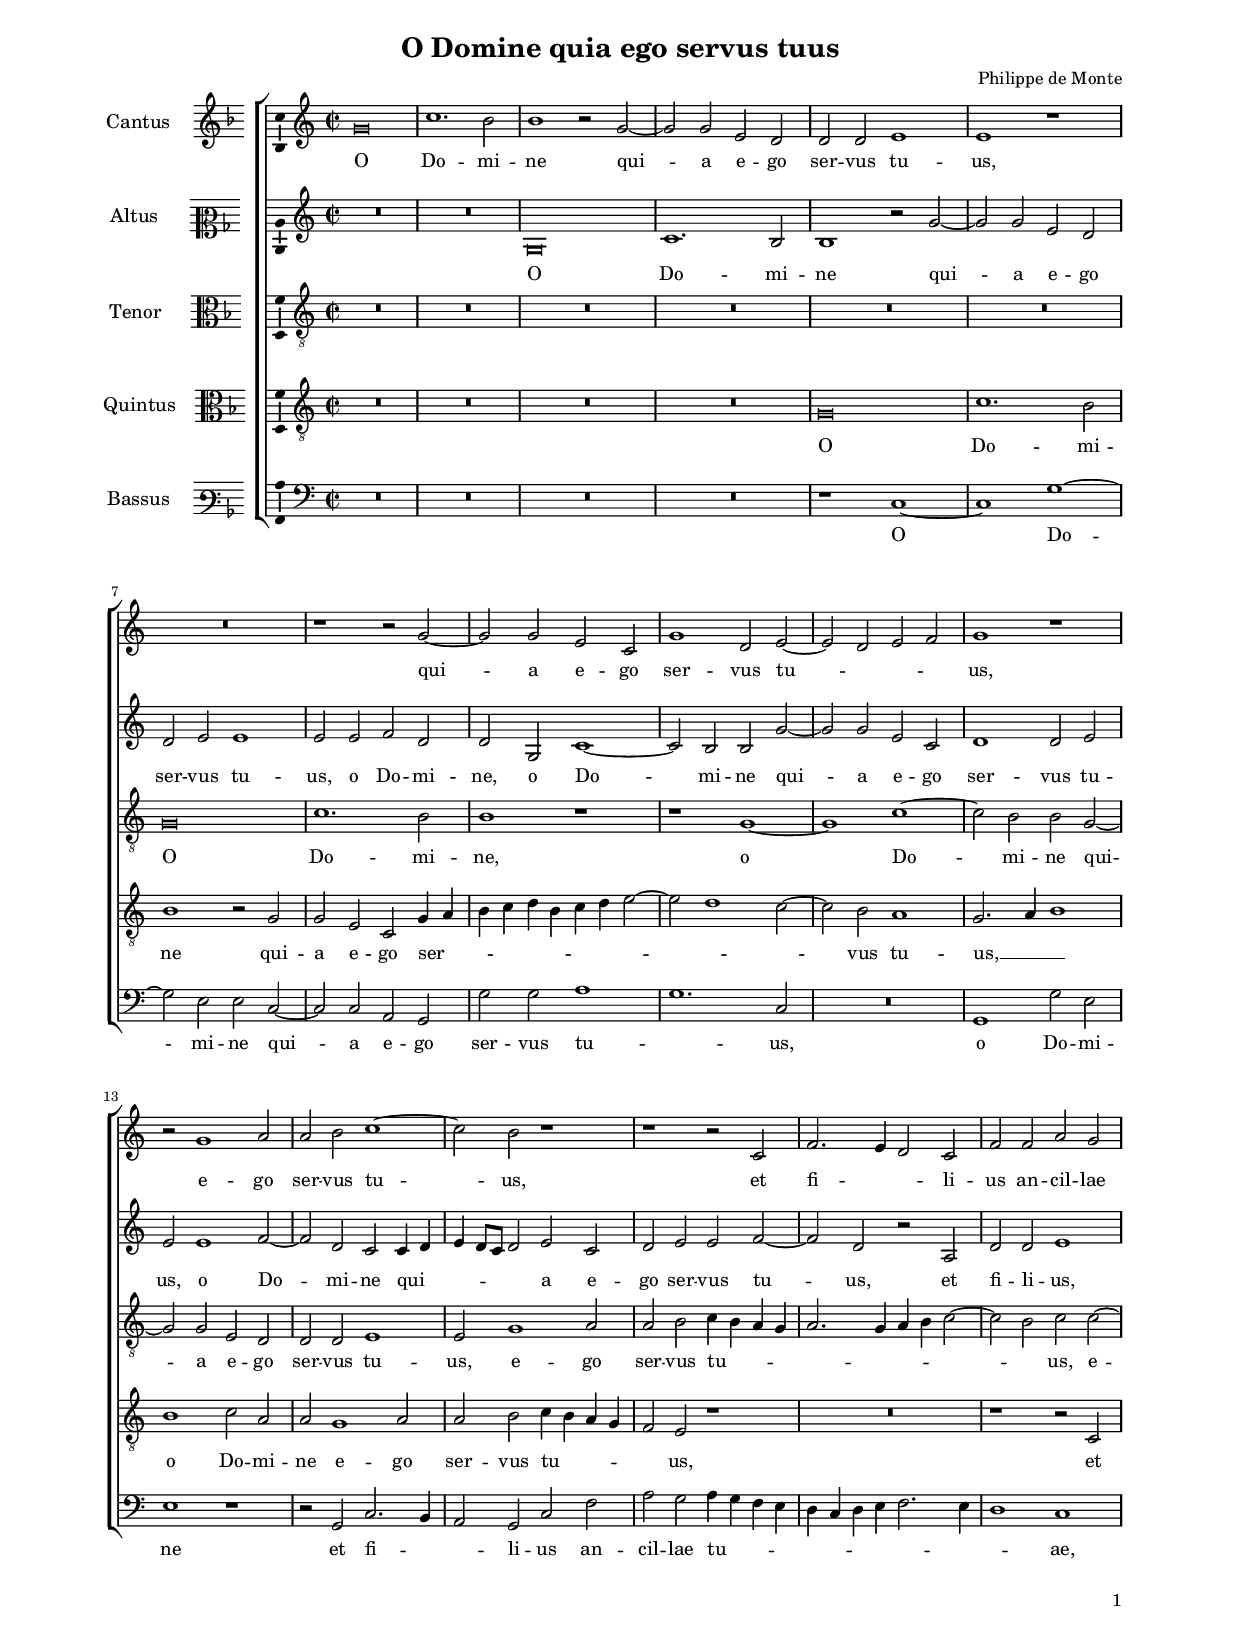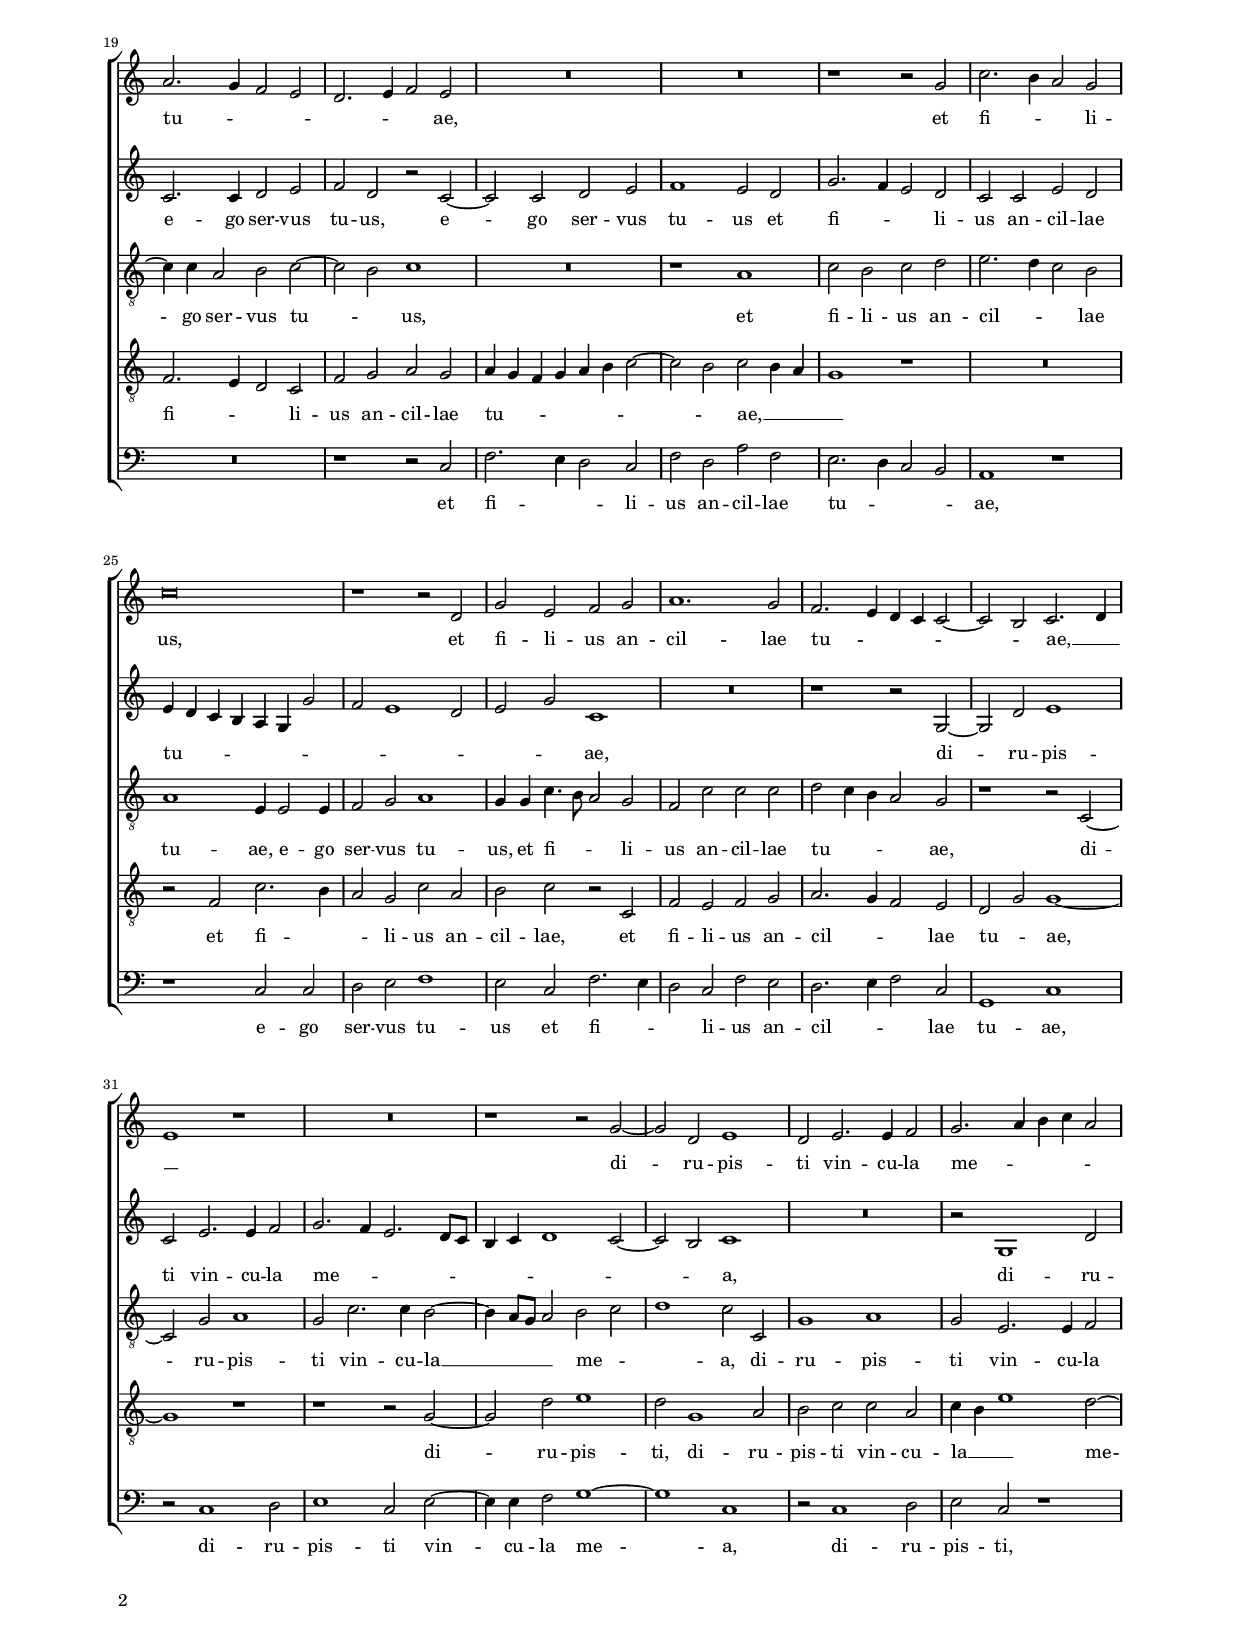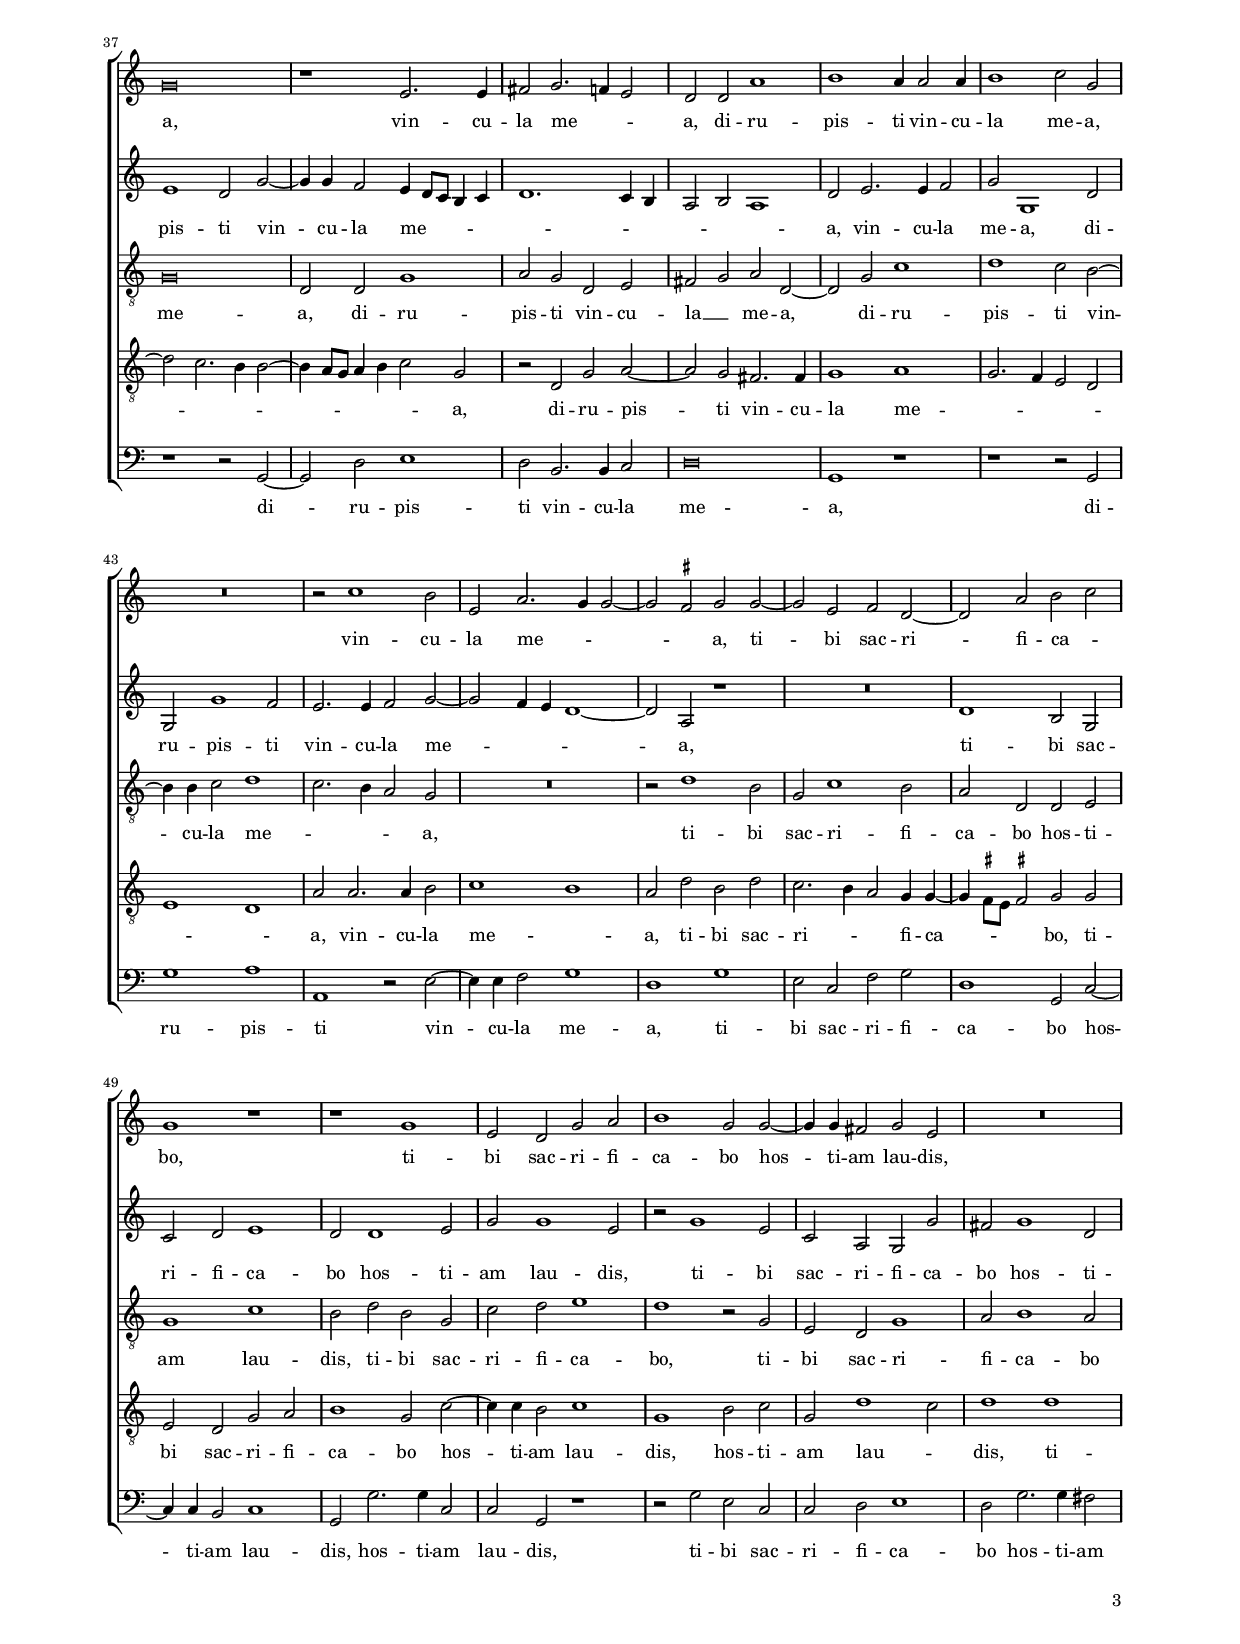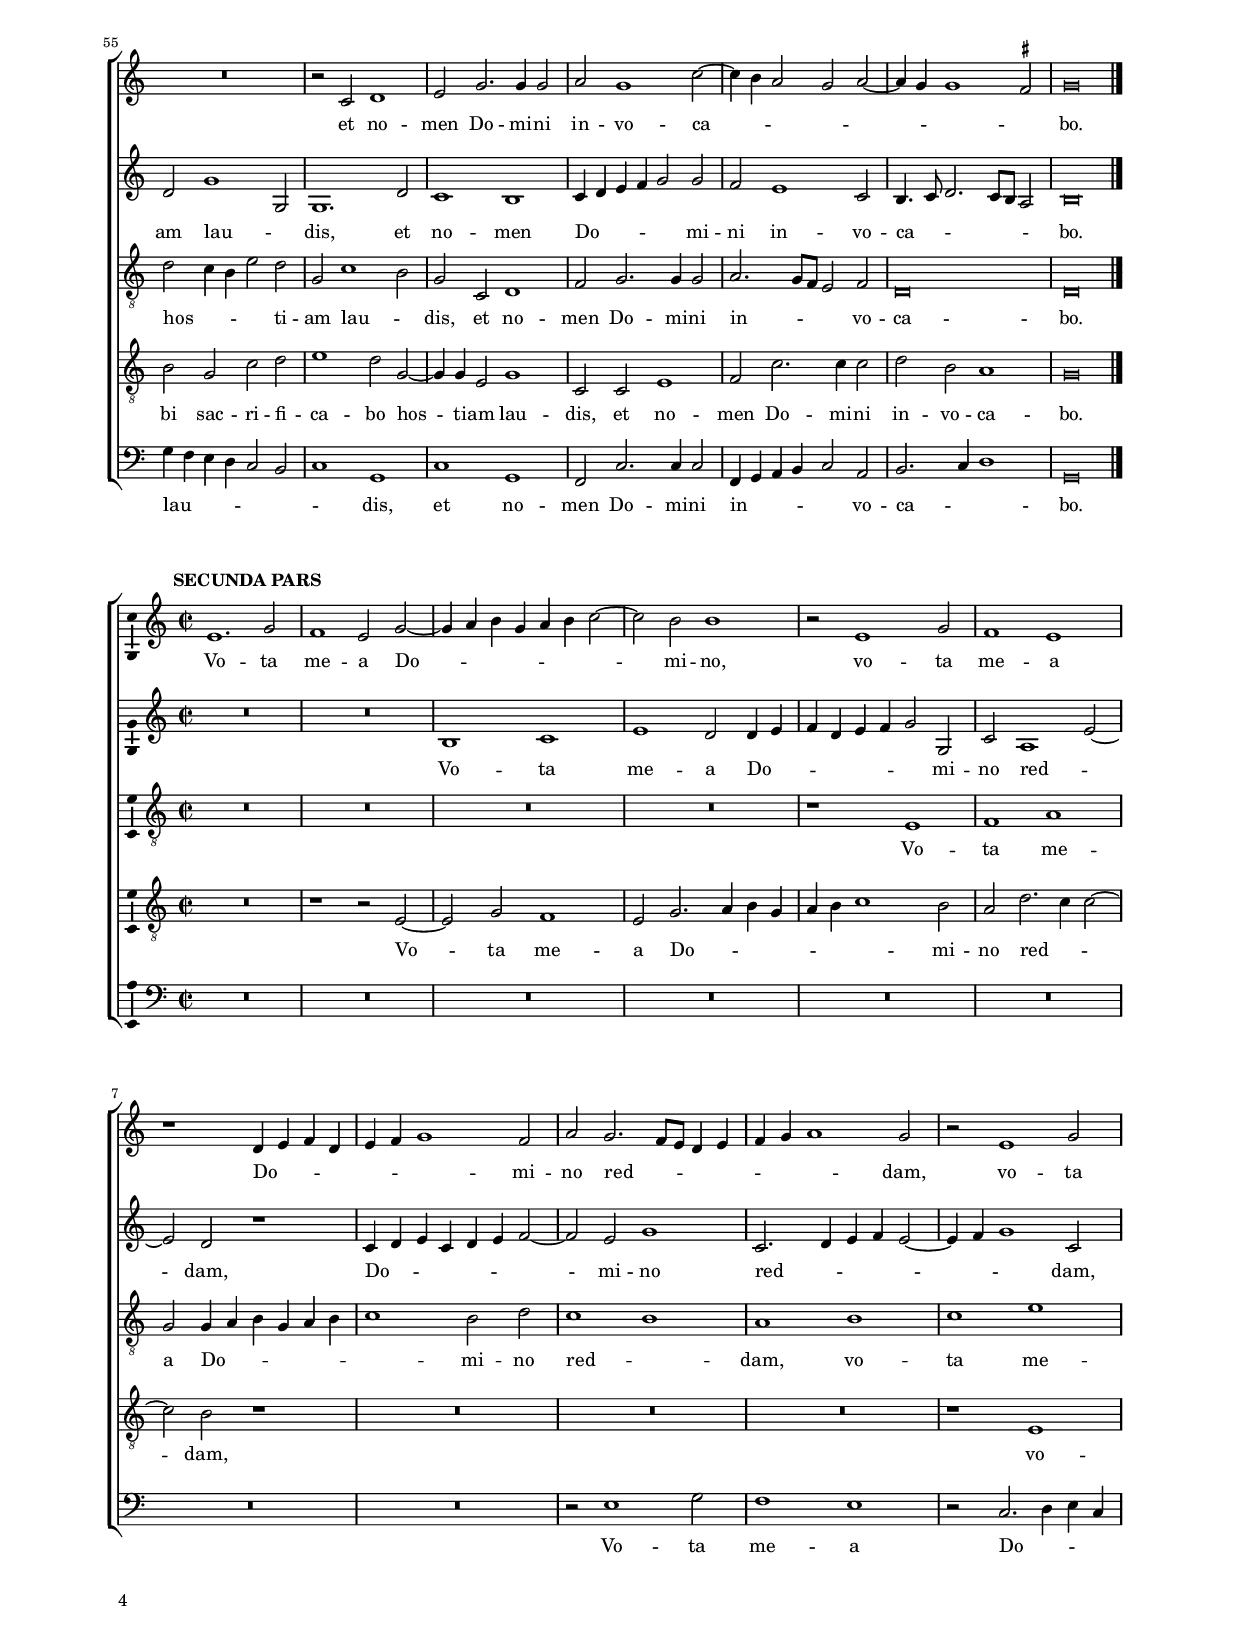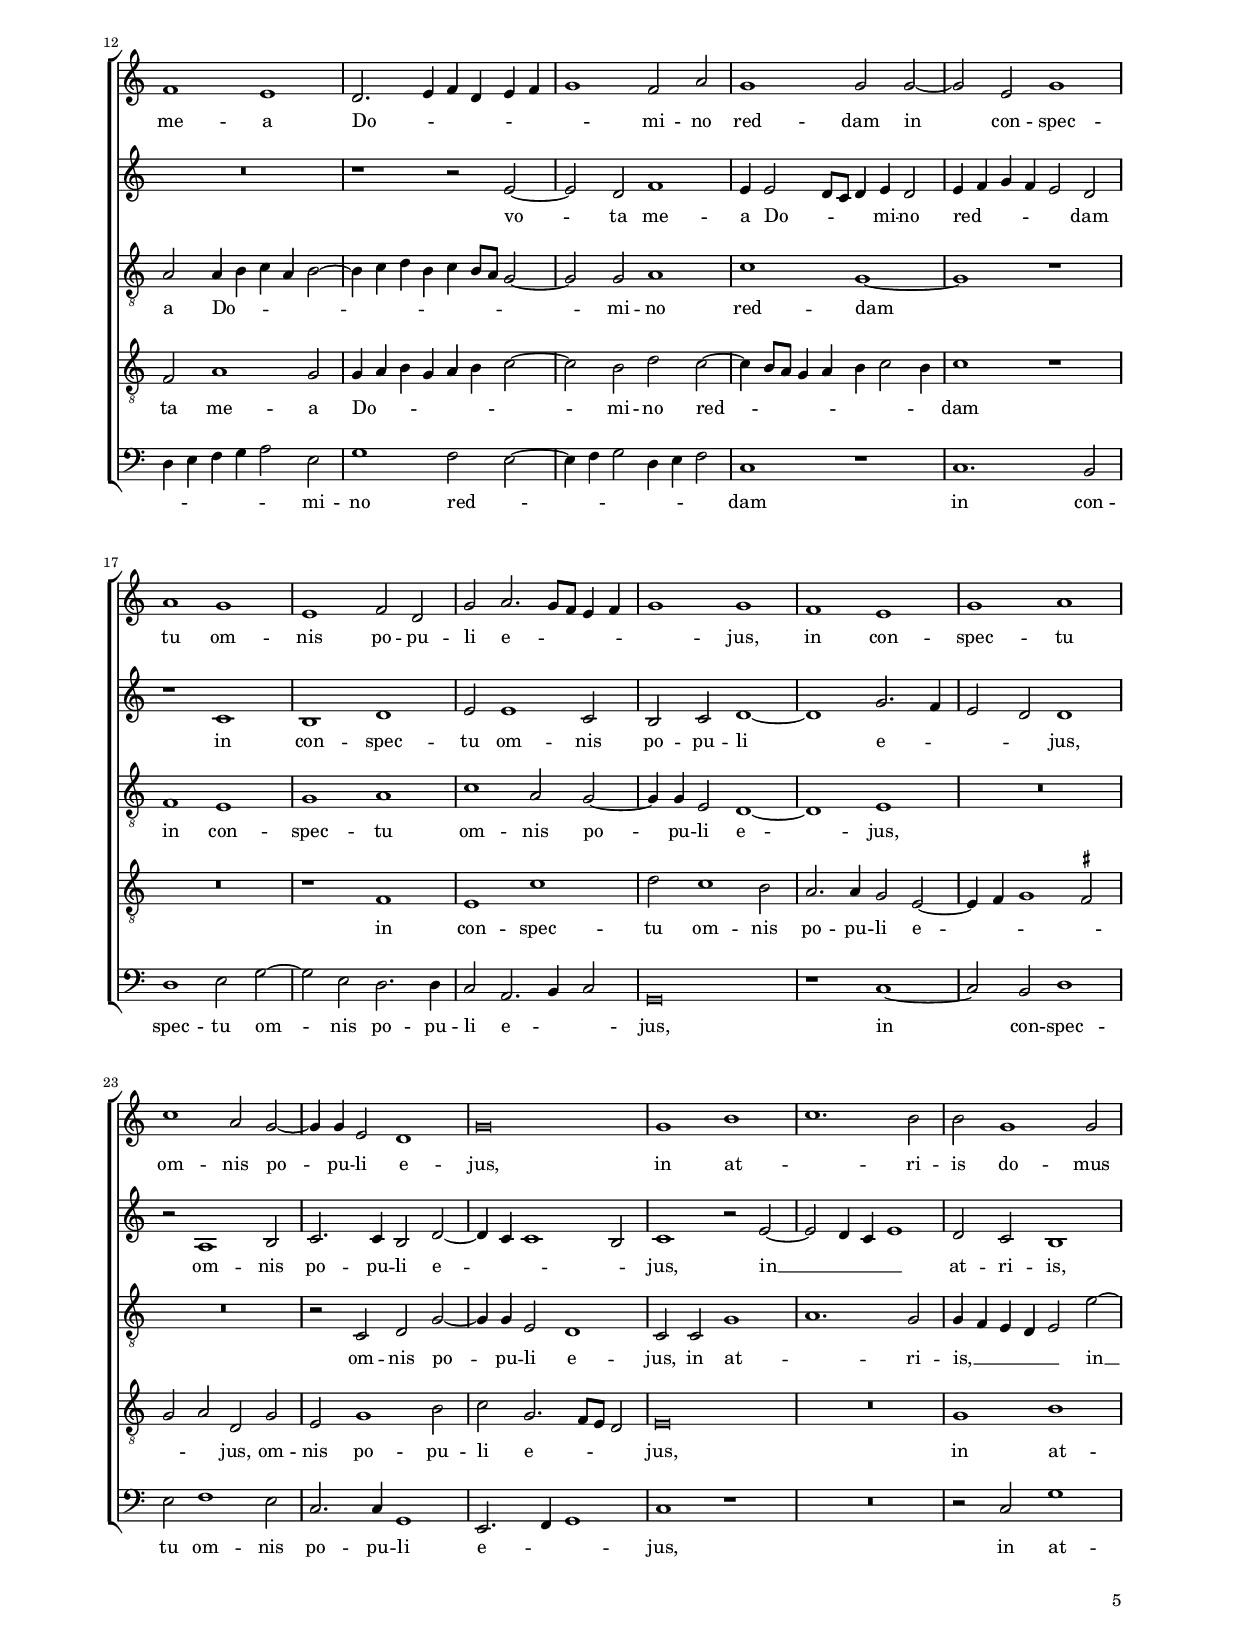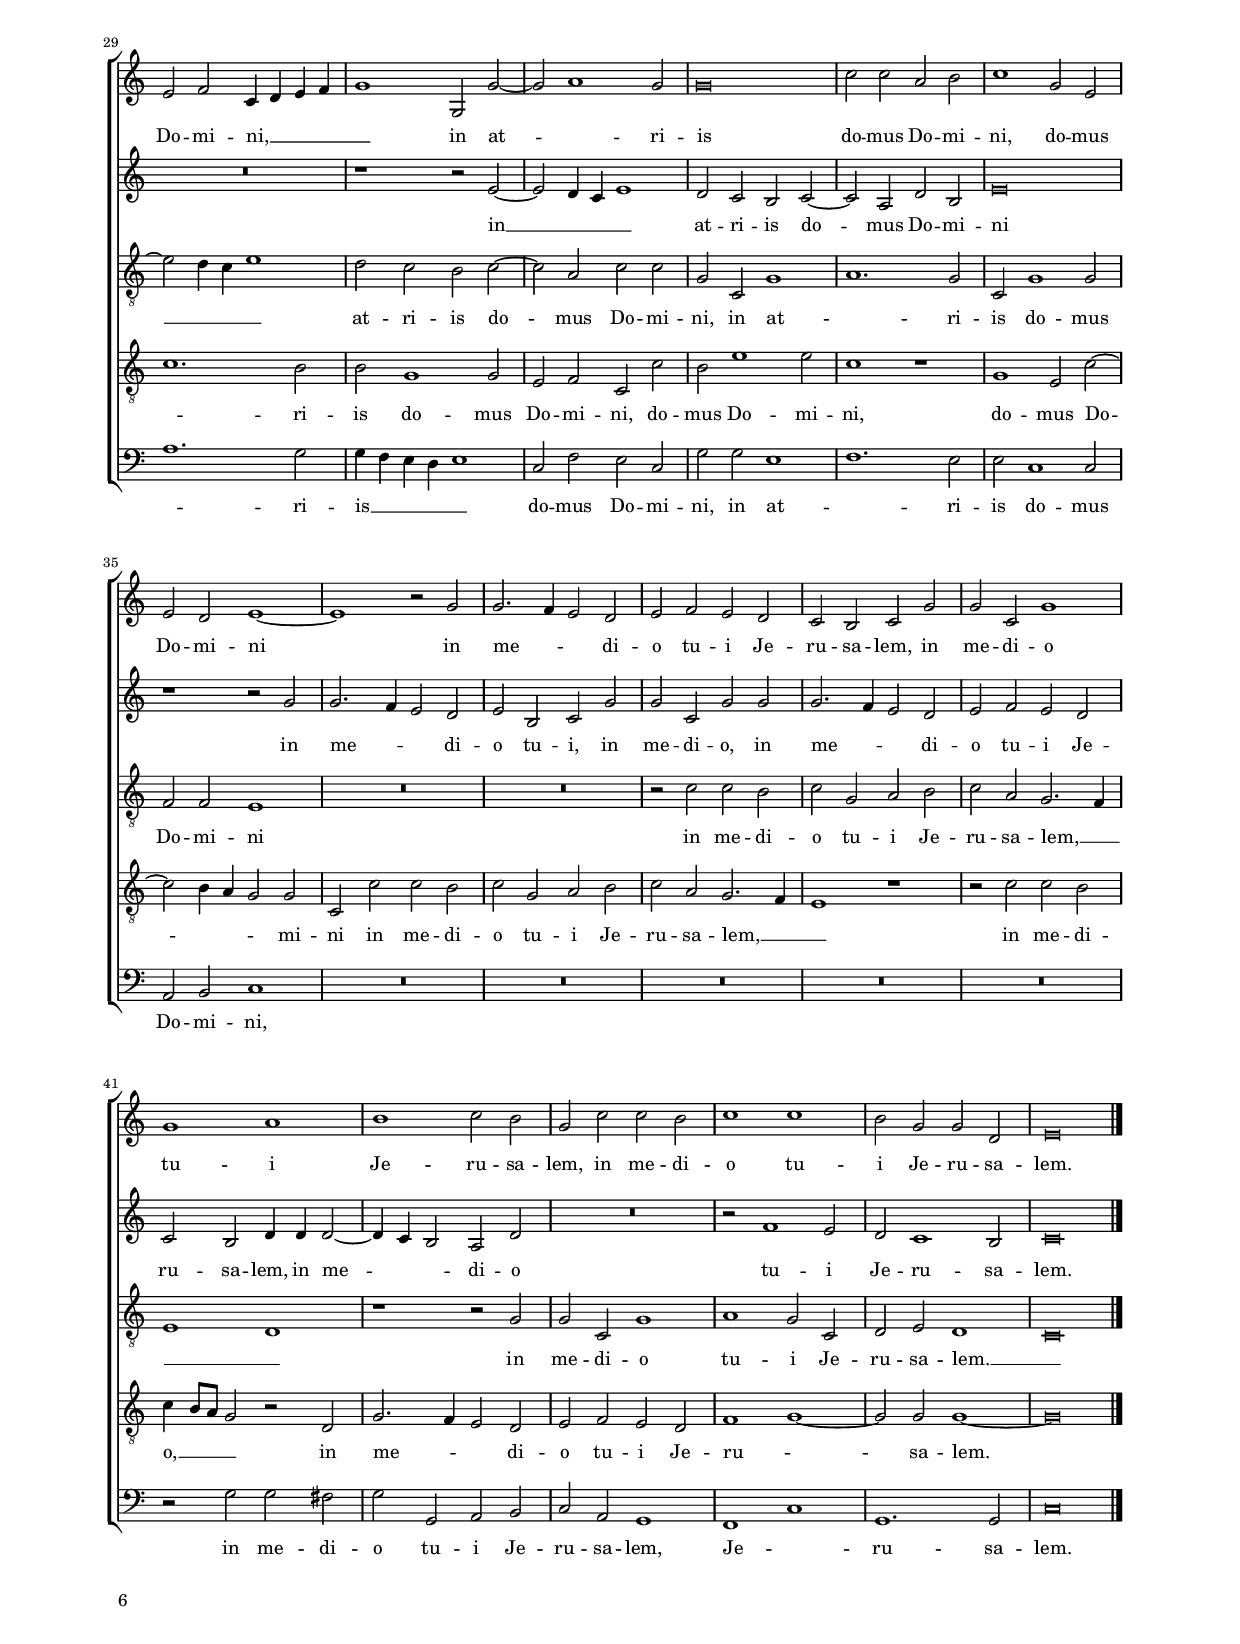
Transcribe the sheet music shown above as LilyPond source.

\header
{
  title="O Domine quia ego servus tuus"
  composer="Philippe de Monte"
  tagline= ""
}

\version "2.22.1"
\language deutsch
#(set-global-staff-size 15)
% #(set-default-paper-size "letter")
#(ly:set-option 'point-and-click #f)

	
	ficta = { \once \set suggestAccidentals = ##t }
	
	forget = #(define-music-function (music) (ly:music?) #{
		\accidentalStyle forget
		$music
		\accidentalStyle default
		#})
	

\paper
	{
	top-margin = 1.8 \cm
	bottom-margin = 1.2 \cm
	left-margin = 2 \cm
	right-margin = 2 \cm
	ragged-bottom = ##f
	ragged-last-bottom = ##f
	print-page-number = ##f
	score-system-spacing = #'((basic-distance . 16) (minimum-distance . 14) (padding . 5) (strechability . 150))
	system-system-spacing = #'((basic-distance . 16) (minimum-distance . 14) (padding . 5) (strechability . 150))
        oddFooterMarkup=\markup   \fill-line { "" \fromproperty #'page:page-number-string }
        evenFooterMarkup=\markup  \fill-line { \fromproperty #'page:page-number-string "" }
        last-bottom-spacing = #'((basic-distance . 12) (minimum-distance . 7) (padding . 4))
%	systems-per-page = 3
%	page-count = 6
%	min-systems-per-page = 3
	}

global = {
	\key f \major
	\time 2/2 \set Score.measureLength = #(ly:make-moment 2/1)
        \set Score.tempoHideNote = ##t
        \tempo 2 = 90
        \skip 1*2*61 \bar "|."
	}
	

incipitcantus = \markup { \score {
	{
	\set Staff.instrumentName = \markup { \fontsize #1 "Cantus" }
	\key f \major
	\clef violin
	s4 \bar ""
	}
	\layout  {
	raggedright = ##t
	indent = 1.8 \cm
	line-width = 2.5 \cm
	\context { \Staff \remove Time_signature_engraver }
	\override Staff.Clef.Y-extent = #'(0 . 0)
	}} \hspace #1 }
      
      
incipitaltus = \markup { \score {
	{
	\set Staff.instrumentName = \markup { \fontsize #1 "Altus" }
	\key f \major
	\clef mezzosoprano
	s4 \bar ""
	}
	\layout  {
	raggedright = ##t
	indent = 1.8 \cm
	line-width = 2.5 \cm
	\context { \Staff \remove Time_signature_engraver }
	\override Staff.Clef.Y-extent = #'(0 . 0)
	}} \hspace #1 }


incipittenor = \markup { \score {
	{
	\set Staff.instrumentName = \markup { \fontsize #1 "Tenor" }
	\key f \major
	\clef alto
	s4 \bar ""
	}
	\layout  {
	raggedright = ##t
	indent = 1.8 \cm
	line-width = 2.5 \cm
	\context { \Staff \remove Time_signature_engraver }
	\override Staff.Clef.Y-extent = #'(0 . 0)
	}} \hspace #1 }
      
      
incipitquintus = \markup { \score {
	{
	\set Staff.instrumentName = \markup { \fontsize #1 "Quintus" }
	\key f \major
	\clef alto
	s4 \bar ""
	}
	\layout  {
	raggedright = ##t
	indent = 1.8 \cm
	line-width = 2.5 \cm
	\context { \Staff \remove Time_signature_engraver }
	\override Staff.Clef.Y-extent = #'(0 . 0)
	}} \hspace #1 }
      
      
incipitbassus = \markup { \score {
	{
	\set Staff.instrumentName = \markup { \fontsize #1 "Bassus" }
	\key f \major
	\clef varbaritone
	s4 \bar ""
	}
	\layout  {
	raggedright = ##t
	indent = 1.8 \cm
	line-width = 2.5 \cm
	\context { \Staff \remove Time_signature_engraver }
	\override Staff.Clef.Y-extent = #'(0 . 0)
	}} \hspace #1 }


cantus =  \relative c''
	{
	c\breve
	f1. e2
	e1 r2 c~
	c2 c a g
%5
	g2 g a1 |
	a1 r
	R\breve
	r1 r2 c~
	c2 c a f
%10
	c'1 g2 a~ |
	a2 g a b
	c1 r
	r2 c1 d2
	d2 e f1~
%15
	f2 e r1 |
	r1 r2 f,
	b2. a4 g2 f
	b2 b d c
	d2. c4 b2 a
%20
	g2. a4 b2 a |
	R\breve
	R\breve
	r1 r2 c
	f2. e4 d2 c
%25
	f\breve |
	r1 r2 g,
	c2 a b c
	d1. c2
	b2. a4 g f f2~
%30
	f2 e f2. g4 |
	a1 r
	R\breve
	r1 r2 c~
	c2 g a1
%35
	g2 a2. a4 b2 |
	c2. d4 e f d2
	c\breve
    r1 a2. a4	
	h2 c2. b4 a2
%40
	g2 g d'1 |
	e1 d4 d2 d4
	e1 f2 c
	R\breve
	r2 f1 e2
%45
	a,2 d2. c4 c2~ |
	c2 \ficta h c c~
	c2 a b g~
	g2 d' e f
	c1 r
%50
	r1 c |
	a2 g c d
	e1 c2 c~
	c4 c h2 c a
	R\breve
%55
	R\breve |
	r2 f g1
	a2 c2. c4 c2
	d2 c1 f2~
	f4 e d2 c d~
%60
	d4 c c1 \ficta h2 |
	c\breve |
	}


altus =  \relative c'
    {
	R\breve
	R\breve
	c\breve
	f1. e2
%5
	e1 r2 c'~ |
	c2 c a g
	g2 a a1
	a2 a b g
	g2 c, f1~
%10
	f2 e e c'~ |
	c2 c a f
	g1 g2 a
	a2 a1 b2~
	b2 g f f4 g
%15
	a4 g8 f g2 a f |
	g2 a a b~
	b2 g r d
	g2 g a1
	f2. f4 g2 a
%20
	b2 g r f~ |
	f2 f g a
	b1 a2 g
	c2. b4 a2 g
	f2 f a g
%25
	a4 g f e d c c'2 |
	b2 a1 g2 |
	a2 c f,1
	R\breve
	r1 r2 c~
%30
	c2 g' a1 |
	f2 a2. a4 b2
	c2. b4 a2. g8 f
	e4 f g1 f2~
	f2 e f1
%35
	R\breve |
	r2 c1 g'2
	a1 g2 c~
	c4 c b2 a4 g8 f  e4 f
	g1. f4 e
%40
	d2 e d1 |
	g2 a2. a4 b2
	c2 c,1 g'2
	c,2 c'1 b2
	a2. a4 b2 c~
%45
	c2 b4 a g1~ |
	g2 d r1
	R\breve
	g1 e2 c
	f2 g a1
%50
	g2 g1 a2 |
	c2 c1 a2
	r2 c1 a2
	f2 d c c'
	h2 c1 g2
%55
	g2 c1 c,2 |
	c1. g'2
	f1 e
	f4 g a b c2 c
	b2 a1 f2
%60
	e4. f8 g2. f8 e d2 |
	e\breve |
	}


tenor =  \relative c'
	{
	R\breve
	R\breve
	R\breve
	R\breve
%5
	R\breve |
	R\breve
	c\breve
	f1. e2
	e1 r
%10
	r1 c~ |
	c1 f~
	f2 e e c~
	c2 c a g
	g2 g a1
%15
	a2 c1 d2 |
	d2 e f4 e d c
	d2. c4 d e f2~
	f2 e f f~
	f4 f d2 e f~
%20
	f2 e f1 |
	R\breve
	r1 d
	f2 e f g
	a2. g4 f2 e
%25
	d1 a4 a2 a4 |
	b2 c d1
	c4 c f4. e8 d2 c
	b2 f' f f
	g2 f4 e d2 c
%30
	r1 r2 f,~ |
	f2 c' d1
	c2 f2. f4 e2~
	e4 d8 c d2 e f
	g1 f2 f,
%35
	c'1 d |
	c2 a2. a4 b2
	c\breve
	g2 g c1
	d2 c g a
%40
	h2 c d g,~ |
	g2 c f1
	g1 f2 e~
	e4 e f2 g1
	f2. e4 d2 c
%45
	R\breve |
	r2 g'1 e2
	c2 f1 e2
	d2 g, g a
	c1 f
%50
	e2 g e c |
	f2 g a1
	g1 r2 c,
	a2 g c1
	d2 e1 d2
%55
	g2 f4 e a2 g |
	c,2 f1 e2
	c2 f, g1
	b2 c2. c4 c2
	d2. c8 b a2 b
%60
	g\breve |
	g\breve |
	}


quintus  =  \relative c'
	{
	R\breve
	R\breve
	R\breve
	R\breve
%5
	c\breve |
	f1. e2
	e1 r2 c
	c2 a f c'4 d
	e4 f g e f g a2~
%10
	a2 g1 f2~ |
	f2 e d1
	c2. d4 e1
	e1 f2 d
	d2 c1 d2
%15
	d2 e f4 e d c |
	b2 a r1
	R\breve
	r1 r2 f
	b2. a4 g2 f
%20
	b2 c d c |
	d4 c b c d e f2~
	f2 e f e4 d
	c1 r
	R\breve
%25
	r2 b f'2. e4 |
	d2 c f d
	e2 f r f,
	b2 a b c
	d2. c4 b2 a
%30
	g2 c c1~ |
	c1 r
	r1 r2 c~
	c2 g' a1
	g2 c,1 d2
%35
	e2 f f d |
	f4 e a1 g2~
	g2 f2. e4 e2~
	e4 d8 c d4 e f2 c
	r2 g c d~
%40
	d2 c h2. h4 |
	c1 d
	c2. b4 a2 g
	a1 g
	d'2 d2. d4 e2
%45
	f1 e |
	d2 g e g
	f2. e4 d2 c4 c~
	c4 \stemDown \ficta h8 a \stemNeutral \ficta h!2 c c
	a2 g c d
%50
	e1 c2 f~ |
	f4 f e2 f1
	c1 e2 f
	c2 g'1 f2
	g1 g
%55
	e2 c f g |
	a1 g2 c,~
	c4 c a2 c1
	f,2 f a1
	b2 f'2. f4 f2
%60
	g2 e d1 |
	c\breve |
	}


bassus  =  \relative c
	{
	R\breve
	R\breve
	R\breve
	R\breve
%5
	r1 f~ |
	f1 c'~
	c2 a a f~
	f2 f d c
	c'2 c d1
%10
	c1. f,2 |
	R\breve
	c1 c'2 a
	a1 r
	r2 c, f2. e4
%15
	d2 c f b |
	d2 c d4 c b a
	g4 f g a b2. a4
	g1 f
	R\breve
%20
	r1 r2 f |
	b2. a4 g2 f
	b2 g d' b
	a2. g4 f2 e
	d1 r
%25
	r1 f2 f |
	g2 a b1
	a2 f b2. a4
	g2 f b a
	g2. a4 b2 f
%30
	c1 f |
	r2 f1 g2
	a1 f2 a~
	a4 a b2 c1~
	c1 f,
%35
	r2 f1 g2 |
	a2 f r1
	r1 r2 c~
	c2 g' a1
	g2 e2. e4 f2
%40
	g\breve |
	c,1 r
	r1 r2 c
	c'1 d
	d,1 r2 a'~
%45
	a4 a b2 c1 |
	g1 c
	a2 f b c
	g1 c,2 f~
	f4 f e2 f1
%50
	c2 c'2. c4 f,2 |
	f2 c r1
	r2 c' a f
	f2 g a1
	g2 c2. c4 h2
%55
	c4 b a g f2 e |
	f1 c
	f1 c
	b2 f'2. f4 f2
	b,4 c d e f2 d
%60
	e2. f4 g1 |
	c,\breve |
	}


lyricscantus = \lyricmode {
	O Do -- mi -- ne
    qui -- a e -- go ser -- vus tu -- us,
    qui -- a e -- go ser -- vus tu -- _ _ _ us,
    e -- go ser -- vus tu -- us,
    et fi -- _ _ li -- us an -- cil -- lae tu -- _ _ _ _ _ _ ae,
    et fi -- _ _ li -- us,
    et fi -- li -- us an -- cil -- lae tu -- _ _ _ _ _ ae, __ _ _
    di -- ru -- pis -- ti vin -- cu -- la me -- _ _ _ _ a,
    vin -- cu -- la me -- _ _ a,
    di -- ru -- pis -- ti vin -- cu -- la me -- a,
    vin -- cu -- la me -- _ _ _ a,
    ti -- bi sac -- ri -- fi -- ca -- _ bo,
    ti -- bi sac -- ri -- fi -- ca -- bo
    hos -- ti -- am lau -- dis,
    et no -- men Do -- mi -- ni in -- vo -- ca -- _ _ _ _ _ _ _ bo.
	}


lyricsaltus = \lyricmode {
	O Do -- mi -- ne
    qui -- a e -- go ser -- vus tu -- us,
    o Do -- mi -- ne,
    o Do -- mi -- ne
    qui -- a e -- go ser -- vus tu -- us,
    o Do -- mi -- ne
    qui -- _ _ _ _ _ a e -- go ser -- vus tu -- us,
    et fi -- li -- us,
    e -- go ser -- vus tu -- us,
    e -- go ser -- vus tu -- us
    et fi -- _ _ li -- us an -- cil -- lae tu -- _ _ _ _ _ _ _ _ _ _ _ ae,
    di -- ru -- pis -- ti vin -- cu -- la me -- _ _ _ _ _ _ _ _ _ a,
    di -- ru -- pis -- ti vin -- cu -- la me -- _ _ _ _ _ _ _ _ _ _ a,
    vin -- cu -- la me -- a,
    di -- ru -- pis -- ti vin -- cu -- la me -- _ _ _ a,
    ti -- bi sac -- ri -- fi -- ca -- bo hos -- ti -- am lau -- dis,
    ti -- bi sac -- ri -- fi -- ca -- bo hos -- ti -- am lau -- _ dis,
    et no -- men Do -- _ _ _ _ mi -- ni in -- vo -- ca -- _ _ _ _ _ bo.
	}


lyricstenor = \lyricmode {
	O Do -- mi -- ne,
    o Do -- mi -- ne
    qui -- a e -- go ser -- vus tu -- us,
    e -- go ser -- vus tu -- _ _ _ _ _ _ _ _ _ us,
    e -- go ser -- vus tu -- _ us,
    et fi -- li -- us an -- cil -- _ _ lae tu -- ae,
    e -- go ser -- vus tu -- us,
    et fi -- _ _ li -- us an -- cil -- lae tu -- _ _ _ ae,
    di -- ru -- pis -- ti vin -- cu -- la __ _ _ _ me -- _ _ a,
    di -- ru -- pis -- ti vin -- cu -- la me -- a,
    di -- ru -- pis -- ti vin -- cu -- la __ _ me -- a,
    di -- ru -- pis -- ti vin -- cu -- la me -- _ _ _ a,
    ti -- bi sac -- ri -- fi -- ca -- bo hos -- ti -- am lau -- dis,
    ti -- bi sac -- ri -- fi -- ca -- bo,
    ti -- bi sac -- ri -- fi -- ca -- bo
    hos -- _ _ _ ti -- am lau -- _ dis,
    et no -- men Do -- mi -- ni in -- _ _ _ vo -- ca -- bo.
	}


lyricsquintus = \lyricmode {
	O Do -- mi -- ne
    qui -- a e -- go ser -- _ _ _ _ _ _ _ _ _ _ vus tu -- us, __ _ _ 
    o Do -- mi -- ne
    e -- go ser -- vus tu -- _ _ _ _ us,
    et fi -- _ _ li -- us an -- cil -- lae tu -- _ _ _ _ _ _ _ ae, __ _ _ _
    et fi -- _ _ li -- us an -- cil -- lae,
    et fi -- li -- us an -- cil -- _ _ lae tu -- _ ae,
    di -- ru -- pis -- ti,
    di -- ru -- pis -- ti vin -- cu -- la __ _ _ me -- _ _ _ _ _ _ _ _ a,
    di -- ru -- pis -- ti vin -- cu -- la me -- _ _ _ _ _ _ a,
    vin -- cu -- la me -- _ a,
    ti -- bi sac -- ri -- _ _ fi -- ca -- _ _ _ bo,
    ti -- bi sac -- ri -- fi -- ca -- bo hos -- ti -- am lau -- dis,
    hos -- ti -- am lau -- _ dis,
    ti -- bi sac -- ri -- fi -- ca -- bo hos -- ti -- am lau -- dis,
    et no -- men Do -- mi -- ni in -- vo -- ca -- bo.
	}


lyricsbassus = \lyricmode {
	O Do -- mi -- ne
    qui -- a e -- go ser -- vus tu -- _ us,
    o Do -- mi -- ne
    et fi -- _ _ li -- us an -- cil -- lae tu -- _ _ _ _ _ _ _ _ _ _ ae,
    et fi -- _ _ li -- us an -- cil -- lae tu -- _ _ _ ae,
    e -- go ser -- vus tu -- us
    et fi -- _ _ li -- us an -- cil -- _ _ lae tu -- ae,
    di -- ru -- pis -- ti vin -- cu -- la me -- a,
    di -- ru -- pis -- ti,
    di -- ru -- pis -- ti vin -- cu -- la me -- a,
    di -- ru -- pis -- ti vin -- cu -- la me -- a,
    ti -- bi sac -- ri -- fi -- ca -- bo hos -- ti -- am lau -- dis,
    hos -- ti -- am lau -- dis,
    ti -- bi sac -- ri -- fi -- ca -- bo hos -- ti -- am lau -- _ _ _ _ _ _ dis,
    et no -- men Do -- mi -- ni in -- _ _ _ _ vo -- ca -- _ _ bo.
	}


\score
{  
	\transpose f c {
	\new ChoirStaff \with { \override StaffGrouper.staff-staff-spacing.basic-distance = #12 }
	<<

	\new Staff << \global
	\new Voice="v1" {
		\set Staff.instrumentName=\incipitcantus
		\set Staff.midiInstrument = "reed organ"
		\clef violin
		\cantus }
	\new Lyrics \lyricsto "v1" {\lyricscantus }
	>>


	\new Staff << \global
	\new Voice="v2" {
		\set Staff.instrumentName=\incipitaltus
		\set Staff.midiInstrument = "reed organ"
                \clef violin % "G_8"
		\altus}
	\new Lyrics \lyricsto "v2" {\lyricsaltus }
	>>


	\new Staff << \global
	\new Voice="v3" {
		\set Staff.instrumentName=\incipittenor
		\set Staff.midiInstrument = "reed organ"
		\clef "G_8"
		\tenor }
	\new Lyrics \lyricsto "v3" {\lyricstenor }
	>>


	\new Staff << \global
	\new Voice="v5" {
		\set Staff.instrumentName=\incipitquintus
		\set Staff.midiInstrument = "reed organ"
		\clef "G_8"
		\quintus}
	\new Lyrics \lyricsto "v5" {\lyricsquintus }
	>>


	\new Staff << \global
	\new Voice="v4" {
		\set Staff.instrumentName=\incipitbassus
		\set Staff.midiInstrument = "reed organ"
		\clef bass
		\bassus }
	\new Lyrics \lyricsto "v4" {\lyricsbassus}
	>>

	>>
	} % transpose

	\layout
	{
	indent = 2.5 \cm
	\context { \Staff \override TimeSignature.break-visibility = #end-of-line-invisible }
	\context { \Lyrics \override VerticalAxisGroup.nonstaff-relatedstaff-spacing.padding = #1.4 }
%	\context { \Lyrics \override LyricText.font-size = #1 }
	\context { \Staff \consists "Ambitus_engraver" }
	\context { \Score \override BarNumber.padding = #2 }
	\context { \Voice \override NoteHead.style = #'baroque }
	}


\midi
	{
	}

}

%%%%%%%%%%%%%%%%%%%%  SECUNDA PARS %%%%%%%%%%%%%%%%%%%%


global = {
	\key f \major
	\time 2/2 \set Score.measureLength = #(ly:make-moment 2/1)
        \set Score.tempoHideNote = ##t
        \tempo 2 = 90
        \skip 1*2*46 \bar "|."
	}


cantus =  \relative c''
	{
    a1. c2
    b1 a2 c~
	c4 d e c d e f2~
	f2 e e1
%5
	r2 a,1 c2 |
	b1 a
	r1 g4 a b g
	a4 b c1 b2
	d2 c2. b8 a g4 a
%10
	b4 c d1 c2 |
	r2 a1 c2
	b1 a
	g2. a4 b g a b
	c1 b2 d
%15
	c1 c2 c~ |
	c2 a c1
	d1 c
	a1 b2 g
	c2 d2. c8 b a4 b
%20
	c1 c |
	b1 a
	c1 d
	f1 d2 c~
	c4 c a2 g1
%25
	c\breve |
	c1 e
	f1. e2
	e2 c1 c2
	a2 b f4 g a b
%30
	c1 c,2 c'~ |
	c2 d1 c2
	c\breve
	f2 f d e
	f1 c2 a
%35
	a2 g a1~ |
	a1 r2 c
	c2. b4 a2 g
	a2 b a g
	f2 e f c'
%40
	c2 f, c'1 |
	c1 d
	e1 f2 e
	c2 f f e
	f1 f
%45
	e2 c c g |
	a\breve |
	}


altus =  \relative c'
    {
	R\breve
	R\breve
	e1 f
	a1 g2 g4 a
%5
	b4 g a b c2 c, |
	f2 d1 a'2~
	a2 g r1
	f4 g a f g a b2~
	b2 a c1
%10
	f,2. g4 a b a2~ |
	a4 b c1 f,2
	R\breve
	r1 r2 a~
	a2 g b1
%15
	a4 a2 g8 f g4 a g2 |
	a4 b c b a2 g
	r1 f
	e1 g
	a2 a1 f2
%20
	e2 f g1~ |
	g1 c2. b4
	a2 g g1
	r2 d1 e2
	f2. f4 e2 g~
%25
	g4 f f1 e2 |
	f1 r2 a~
	a2 g4 f a1
	g2 f e1
	R\breve
%30
	r1 r2 a~ |
	a2 g4 f a1
	g2 f e f~
	f2 d g e
	a\breve
%35
	r1 r2 c |
	c2. b4 a2 g
	a2 e f c'
	c2 f, c' c
	c2. b4 a2 g
%40
	a2 b a g |
	f2 e g4 g g2~
	g4 f e2 d2 g
	R\breve
	r2 b1 a2
%45
	g2 f1 e2 |
	f\breve |
	}


tenor =  \relative c'
	{
	R\breve
	R\breve
	R\breve
	R\breve
%5
	r1 a |
	b1 d
	c2 c4 d e c d e
	f1 e2 g
	f1 e
%10
	d1 e |
	f1 a
	d,2 d4 e f d e2~
	e4 f g e f e8 d c2~
	c2 c d1
%15
	f1 c~ |
	c1 r
	b1 a
	c1 d
	f1 d2 c~
%20
	c4 c a2 g1~ |
	g1 a
	R\breve
	R\breve
	r2 f g c~
%25
	c4 c a2 g1 |
	f2 f c'1
	d1. c2
	c4 b a g a2 a'~
	a2 g4 f a1
%30
	g2 f e f~ |
	f2 d f f
	c2 f, c'1
	d1. c2
	f,2 c'1 c2
%35
	b2 b a1 |
	R\breve
	R\breve
	r2 f' f e
	f2 c d e
%40
	f2 d c2. b4 |
	a1 g
	r1 r2 c
	c2 f, c'1
	d1 c2 f,
%45
	g2 a g1 |
	f\breve |
	}


quintus  =  \relative c'
	{
	R\breve
	r1 r2 a~
	a2 c b1
	a2 c2. d4 e c
%5
	d4 e f1 e2 |
	d2 g2. f4 f2~
	f2 e r1
	R\breve
	R\breve
%10
	R\breve |
	r1 a,
	b2 d1 c2
	c4 d e c d e f2~
	f2 e g f~
%15
	f4 e8 d c4 d e f2 e4 |
	f1 r
	R\breve
	r1 b,
	a1 f'
%20
	g2 f1 e2 |
	d2. d4 c2 a~
	a4 b c1 \ficta h2
	c2 d g, c
	a2 c1 e2
%25
	f2 c2. b8 a g2 |
	a\breve
	R\breve
	c1 e
	f1. e2
%30
	e2 c1 c2 |
	a2 b f f'
	e2 a1 a2
	f1 r
	c1 a2 f'~
%35
	f2 e4 d c2 c |
	f,2 f' f e
	f2 c d e
	f2 d c2. b4
	a1 r
%40
	r2 f' f e |
	f4 e8 d c2 r g
	c2. b4 a2 g
	a2 b a g
	b1 c~
%45
	c2 c c1~
	c\breve |
	}


bassus  =  \relative c
	{
	R\breve
	R\breve
	R\breve
	R\breve
%5
	R\breve |
	R\breve
	R\breve
	R\breve
	r2 a'1 c2
%10
	b1 a |
	r2 f2. g4 a f
	g4 a b c d2 a
	c1 b2 a~
	a4 b c2 g4 a b2
%15
	f1 r |
	f1. e2
	g1 a2 c~
	c2 a g2. g4
	f2 d2. e4 f2
%20
	c\breve |
	r1 f~
	f2 e g1
	a2 b1 a2
	f2. f4 c1
%25
	a2. b4 c1 |
	f1 r
	R\breve
	r2 f c'1
	d1. c2
%30
	c4 b a g a1 |
	f2 b a f
	c'2 c a1
	b1. a2
	a2 f1 f2
%35
	d2 e f1 |
	R\breve
	R\breve
	R\breve
	R\breve
%40
	R\breve |
	r2 c' c h
	c2 c, d e
	f2 d c1
	b1 f'
%45
	c1. c2 |
	f\breve |
	}


lyricscantus = \lyricmode {
	Vo -- ta me -- a Do -- _ _ _ _ _ _ mi -- no,
    vo -- ta me -- a Do -- _ _ _ _ _ _ mi -- no red -- _ _ _ _ _ _ _ dam,
    vo -- ta me -- a Do -- _ _ _ _ _ _ mi -- no red -- dam
    in con -- spec -- tu om -- nis po -- pu -- li e -- _ _ _ _ _ jus,
    in con -- spec -- tu om -- nis po -- pu -- li e -- jus,
    in at -- _ ri -- is do -- mus Do -- mi -- ni, __ _ _ _ _
    in at -- _ ri -- is do -- mus Do -- mi -- ni,
    do -- mus Do -- mi -- ni
    in me -- _ _ di -- o tu -- i Je -- ru -- sa -- lem,
    in me -- di -- o tu -- i Je -- ru -- sa -- lem,
    in me -- di -- o tu -- i Je -- ru -- sa -- lem.
	}


lyricsaltus = \lyricmode {
	Vo -- ta me -- a Do -- _ _ _ _ _ _ mi -- no red -- _ dam,
    Do -- _ _ _ _ _ _ mi -- no red -- _ _ _ _ _ _ dam,
    vo -- ta me -- a Do -- _ _ _ mi -- no red -- _ _ _ _ dam
    in con -- spec -- tu om -- nis po -- pu -- li e -- _ _ _ jus,
    om -- nis po -- pu -- li e -- _ _ _ jus,
    in __ _ _ _ at -- ri -- is,
    in __ _ _ _ at -- ri -- is do -- mus Do -- mi -- ni
    in me -- _ _ di -- o tu -- i,
    in me -- di -- o,
    in me -- _ _ di -- o tu -- i Je -- ru -- sa -- lem,
    in me -- _ _ di -- o tu -- i Je -- ru -- sa -- lem.
	}


lyricstenor = \lyricmode {
	Vo -- ta me -- a Do -- _ _ _ _ _ _ mi -- no red -- _ dam,
    vo -- ta me -- a Do -- _ _ _ _ _ _ _ _ _ _ _ mi -- no red -- dam
    in con -- spec -- tu om -- nis po -- pu -- li e -- jus,
    om -- nis po -- pu -- li e -- jus,
    in at -- _ ri -- is, __ _ _ _ _
    in __ _ _ _ at -- ri -- is do -- mus Do -- mi -- ni,
    in at -- _ ri -- is do -- mus Do -- mi -- ni
    in me -- di -- o tu -- i Je -- ru -- sa -- lem, __ _ _ _
    in me -- di -- o tu -- i Je -- ru -- sa -- lem. __ _
	}


lyricsquintus = \lyricmode {
	Vo -- ta me -- a Do -- _ _ _ _ _ _ mi -- no red -- _ _ dam,
    vo -- ta me -- a Do -- _ _ _ _ _ _ mi -- no red -- _ _ _ _ _ _ _ dam
    in con -- spec -- tu om -- nis po -- pu -- li e -- _ _ _ _ _ jus,
    om -- nis po -- pu -- li e -- _ _ _ jus,
    in at -- _ ri -- is do -- mus Do -- mi -- ni,
    do -- mus Do -- mi -- ni,
    do -- mus Do -- _ _ _ mi -- ni
    in me -- di -- o tu -- i Je -- ru -- sa -- lem, __ _ _
    in me -- di -- o, __ _ _ _
    in me -- _ _ di -- o tu -- i Je -- ru -- _ sa -- lem.
	}


lyricsbassus = \lyricmode {
	Vo -- ta me -- a Do -- _ _ _ _ _ _ _ _ mi -- no red -- _ _ _ _ _ _ dam
    in con -- spec -- tu om -- nis po -- pu -- li e -- _ _ jus,
    in con -- spec -- tu om -- nis po -- pu -- li e -- _ _ jus,
    in at -- _ ri -- is __ _ _ _ _ do -- mus Do -- mi -- ni,
    in at -- _ ri -- is do -- mus Do -- mi -- ni,
    in me -- di -- o tu -- i Je -- ru -- sa -- lem,
    Je -- _ ru -- sa -- lem.
	}


\score
	{  
	\transpose f c {
	\new ChoirStaff \with { \override StaffGrouper.staff-staff-spacing.basic-distance = #12 }
	<<

	\new Staff <<\global
	\new Voice="v1" {
	  %\set Staff.instrumentName=Cantus
		\set Staff.midiInstrument = "reed organ"
		\clef violin
		\cantus }
	\new Lyrics \lyricsto "v1" {\lyricscantus }
	>>


	\new Staff << \global
	\new Voice="v2" {
	  %\set Staff.instrumentName=Altus
		\set Staff.midiInstrument = "reed organ"
		\clef violin % "G_8"
		\altus}
	\new Lyrics \lyricsto "v2" {\lyricsaltus }
	>>


	\new Staff <<\global
	\new Voice="v3" {
	  %\set Staff.instrumentName=Tenor
		\set Staff.midiInstrument = "reed organ"
		\clef "G_8"
		\tenor }
	\new Lyrics \lyricsto "v3" {\lyricstenor }
	>>


	\new Staff << \global
	\new Voice="v5" {
	  %\set Staff.instrumentName=Quintus
		\set Staff.midiInstrument = "reed organ"
		\clef "G_8"
		\quintus}
	\new Lyrics \lyricsto "v5" {\lyricsquintus }
	>>


	\new Staff <<\global
	\new Voice="v4" {
	  %\set Staff.instrumentName=Bassus
		\set Staff.midiInstrument = "reed organ"
		\clef bass
		\bassus }
	\new Lyrics \lyricsto "v4" {\lyricsbassus}
	>>
	
	>>
	} % transpose

	\layout
	{
	indent = 0 \cm
	\context { \Staff \override TimeSignature.break-visibility = #end-of-line-invisible }
	\context { \Lyrics \override VerticalAxisGroup.nonstaff-relatedstaff-spacing.padding = #1.4 }
%	\context { \Lyrics \override LyricText.font-size = #1 }
	\context { \Staff \consists "Ambitus_engraver" }
	\context { \Score \override BarNumber.padding = #2 }
	\context { \Voice \override NoteHead.style = #'baroque }
	}

    \header { piece = \markup { \raise #2 \hspace # 7 \bold "SECUNDA PARS"} }

\midi
	{
	}
	
}

% EOF
